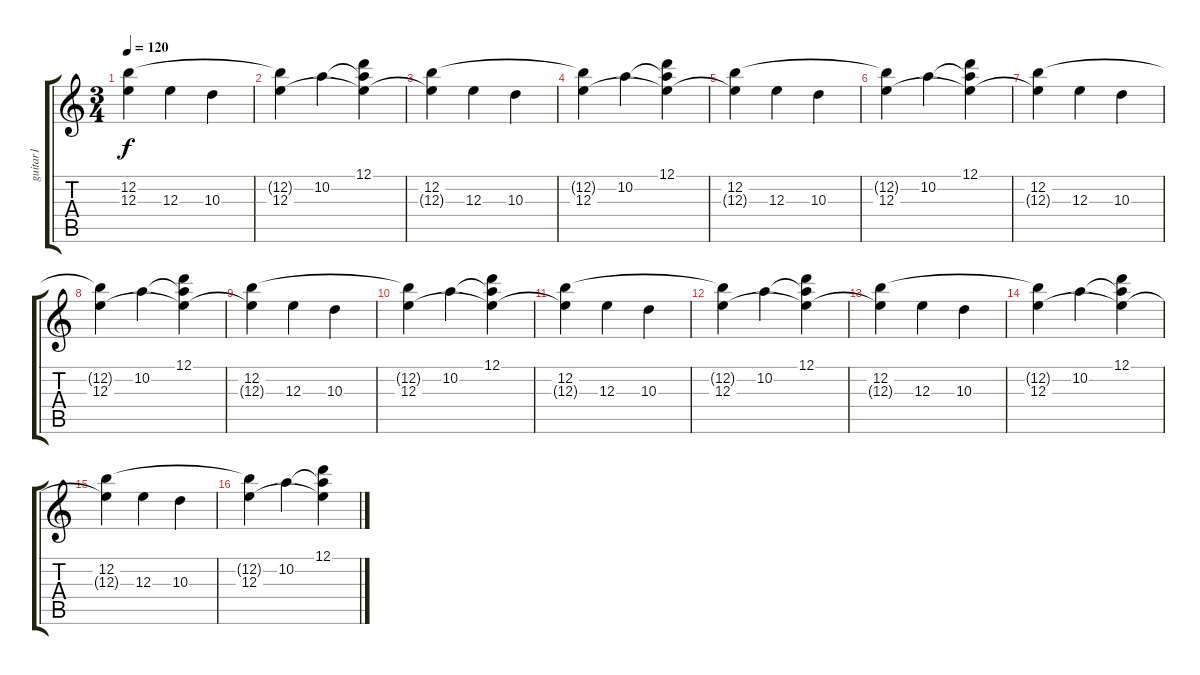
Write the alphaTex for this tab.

\track ("guitar1" "guitar1") {instrument electricguitarjazz}
\staff {score tabs}
\tuning (D4 B3 E3 E3 A2 E2) {hide}
\ts (3 4)
\tempo 120
\clef g2
\ks c
(12.2 12.3{t}).4{dy f} 12.3.4 10.3.4 |
(12.2{t} 12.3).4 10.2.4 (12.1 10.2{t} 12.3{t}).4 |
(12.2 12.3{t}).4 12.3.4 10.3.4 |
(12.2{t} 12.3).4 10.2.4 (12.1 10.2{t} 12.3{t}).4 |
(12.2 12.3{t}).4 12.3.4 10.3.4 |
(12.2{t} 12.3).4 10.2.4 (12.1 10.2{t} 12.3{t}).4 |
(12.2 12.3{t}).4 12.3.4 10.3.4 |
(12.2{t} 12.3).4 10.2.4 (12.1 10.2{t} 12.3{t}).4 |
(12.2 12.3{t}).4 12.3.4 10.3.4 |
(12.2{t} 12.3).4 10.2.4 (12.1 10.2{t} 12.3{t}).4 |
(12.2 12.3{t}).4 12.3.4 10.3.4 |
(12.2{t} 12.3).4 10.2.4 (12.1 10.2{t} 12.3{t}).4 |
(12.2 12.3{t}).4 12.3.4 10.3.4 |
(12.2{t} 12.3).4 10.2.4 (12.1 10.2{t} 12.3{t}).4 |
(12.2 12.3{t}).4 12.3.4 10.3.4 |
(12.2{t} 12.3).4 10.2.4 (12.1 10.2{t} 12.3{t}).4
